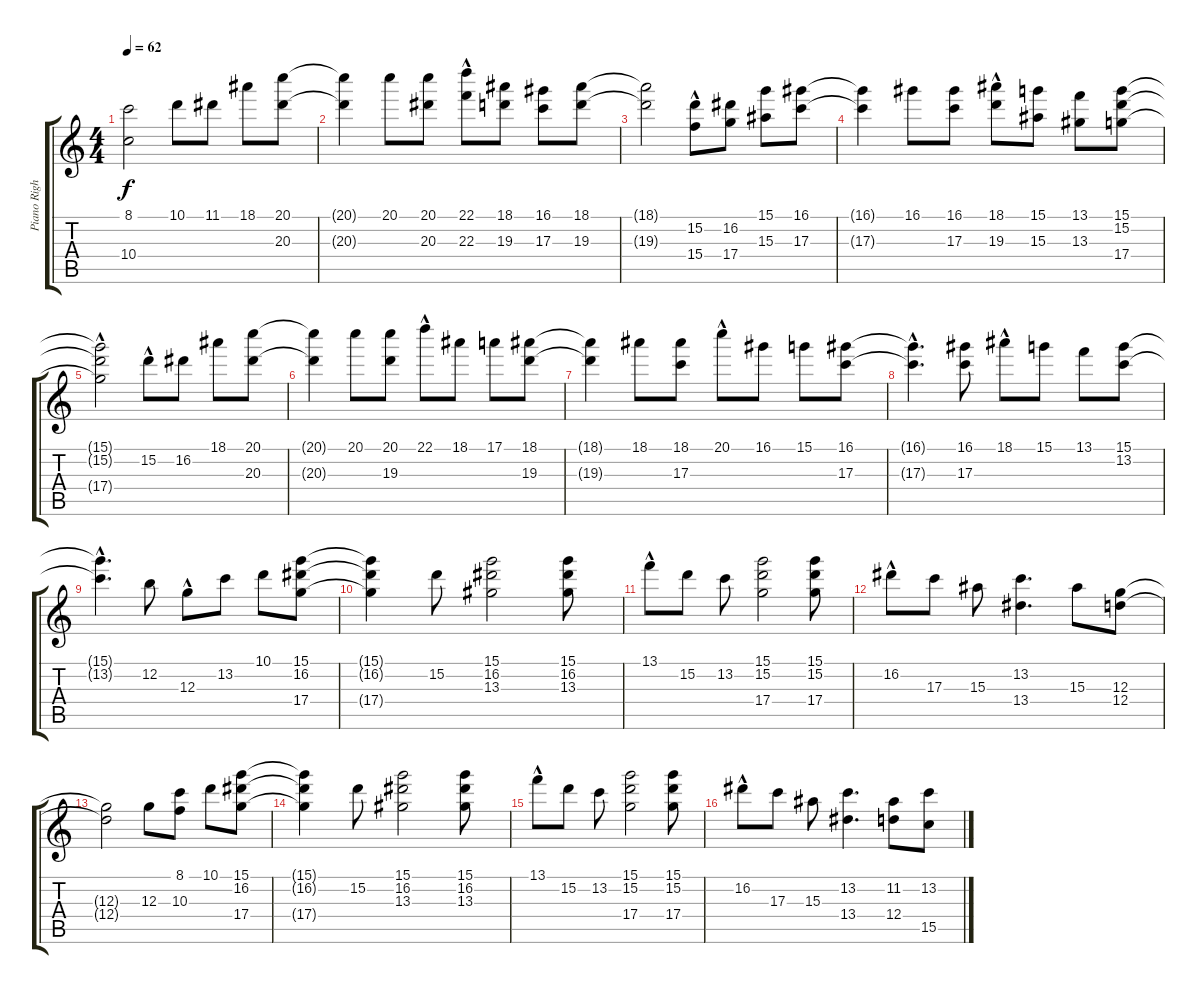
\track ("Piano Right Hand" "Piano Righ") {instrument electricguitarjazz}
\staff {score tabs}
\tuning (E4 B3 G3 D3 A2 E2) {hide}
\ts (4 4)
\tempo 62
\clef g2
\ks c
(8.1{t} 10.4{t}).2{dy f} 10.1.8 11.1.8 18.1.8 (20.1 20.3).8 |
(20.1{t} 20.3{t}).4 20.1.8 (20.1 20.3).8 (22.1{hac} 22.3{hac}).8 (18.1 19.3).8 (16.1 17.3).8 (18.1 19.3).8 |
(18.1{t} 19.3{t}).2 (15.2{hac} 15.4{hac}).8 (16.2 17.4).8 (15.1 15.3).8 (16.1 17.3).8 |
(16.1{t} 17.3{t}).4 16.1.8 (16.1 17.3).8 (18.1{hac} 19.3{hac}).8 (15.1 15.3).8 (13.1 13.3).8 (15.1 15.2 17.4).8 |
(15.1{hac t} 15.2{t} 17.4{t}).2 15.2{hac}.8 16.2.8 18.1.8 (20.1 20.3).8 |
(20.1{t} 20.3{t}).4 20.1.8 (20.1 19.3).8 22.1{hac}.8 18.1.8 17.1.8 (18.1 19.3).8 |
(18.1{t} 19.3{t}).4 18.1.8 (18.1 17.3).8 20.1{hac}.8 16.1.8 15.1.8 (16.1 17.3).8 |
(16.1{hac t} 17.3{hac t}).4{d} (16.1 17.3).8 18.1{hac}.8 15.1.8 13.1.8 (15.1 13.2).8 |
(15.1{hac t} 13.2{hac t}).4{d} 12.2.8 12.3{hac}.8 13.2.8 10.1.8 (15.1 16.2 17.4).8 |
(15.1{t} 16.2{t} 17.4{t}).4 15.2.8 (15.1 16.2 13.3).2 (15.1 16.2 13.3).8 |
13.1{hac}.8 15.2.8 13.2.8 (15.1 15.2 17.4).2 (15.1 15.2 17.4).8 |
16.2{hac}.8 17.3.8 15.3.8 (13.2 13.4).4{d} 15.3.8 (12.3 12.4).8 |
(12.3{t} 12.4{t}).2 12.3.8 (8.1 10.3).8 10.1.8 (15.1 16.2 17.4).8 |
(15.1{t} 16.2{t} 17.4{t}).4 15.2.8 (15.1 16.2 13.3).2 (15.1 16.2 13.3).8 |
13.1{hac}.8 15.2.8 13.2.8 (15.1 15.2 17.4).2 (15.1 15.2 17.4).8 |
16.2{hac}.8 17.3.8 15.3.8 (13.2 13.4).4{d} (11.2 12.4).8 (13.2 15.5).8
